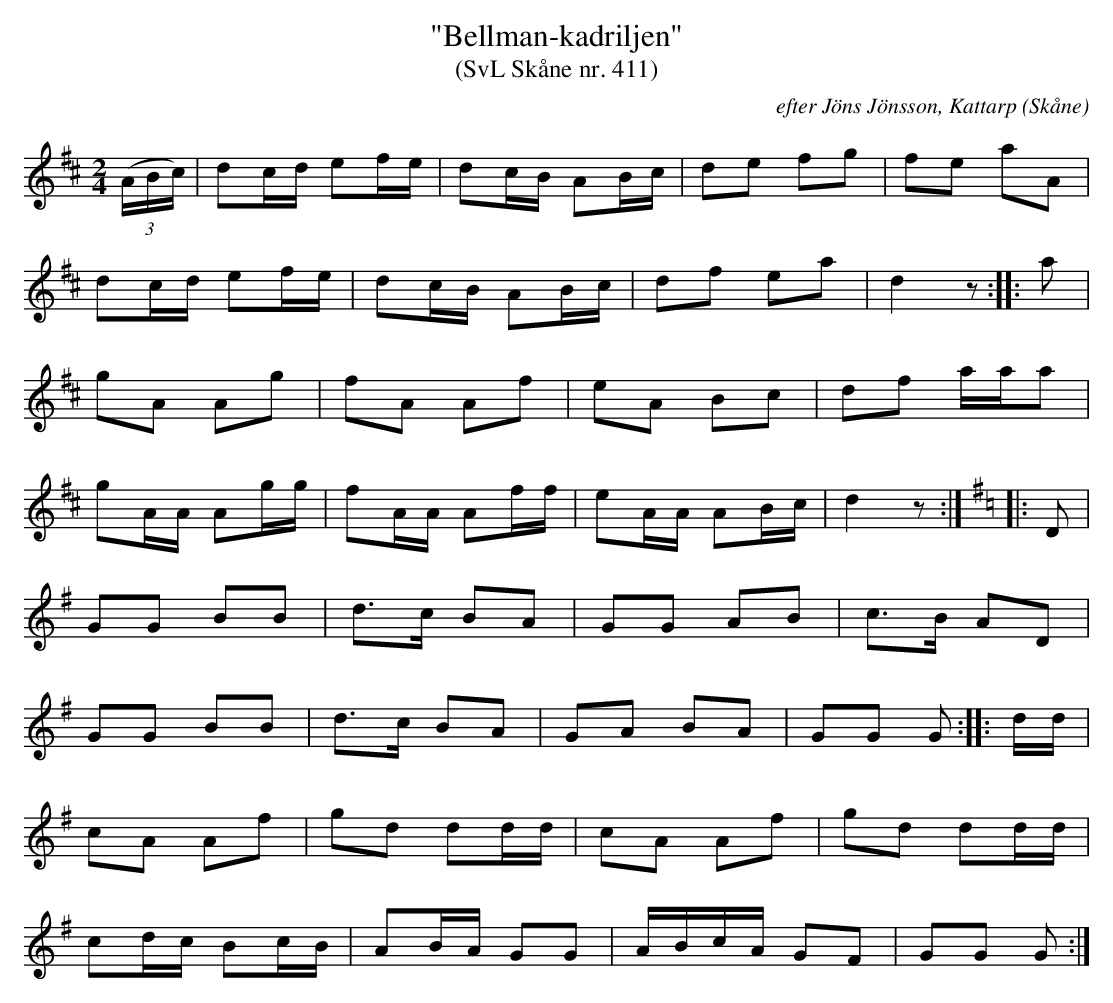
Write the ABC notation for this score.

X:1
T:"Bellman-kadriljen"
T:(SvL Skåne nr. 411)
C:efter Jöns Jönsson, Kattarp
O:Skåne
M:2/4
L:1/8
K:D
((3A/B/c/) | dc/d/ ef/e/ | dc/B/ AB/c/ | de fg | fe aA |
dc/d/ ef/e/ | dc/B/ AB/c/ | df ea | d2 z :: a |
gA Ag | fA Af | eA Bc | df a/a/a |
gA/A/ Ag/g/ | fA/A/ Af/f/ | eA/A/ AB/c/ | d2 z :|[K:G]|: D |
GG BB | d>c BA | GG AB | c>B AD |
GG BB | d>c BA | GA BA | GG G :: d/d/ |
cA Af | gd dd/d/ | cA Af | gd dd/d/ |
cd/c/ Bc/B/ |AB/A/ GG | A/B/c/A/ GF | GG G :|
